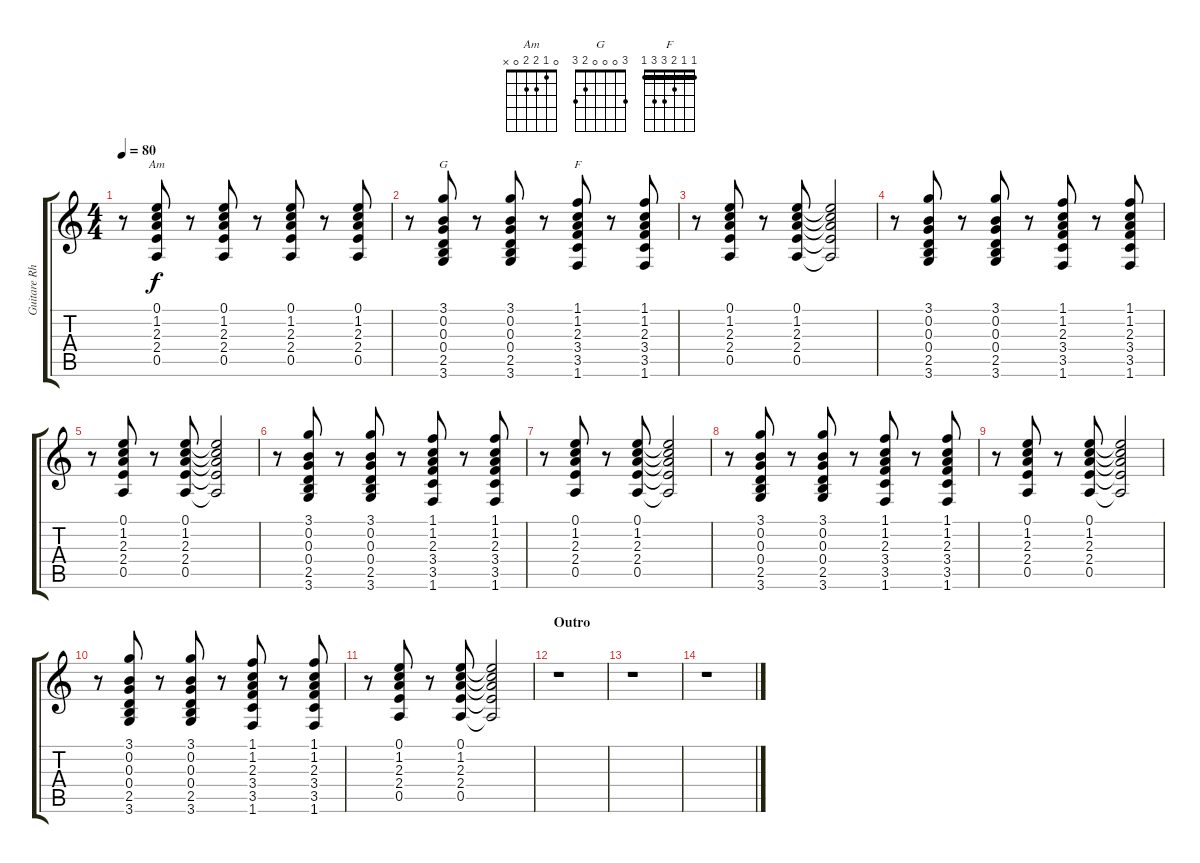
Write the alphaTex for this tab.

\track ("Guitare Rhytmique" "Guitare Rh") {instrument electricguitarjazz}
\staff {score tabs}
\tuning (E4 B3 G3 D3 A2 E2) {hide}
\chord ("Am" 0 1 2 2 0 x)
\chord ("G" 3 0 0 0 2 3)
\chord ("F" 1 1 2 3 3 1) {barre 1}
\ts (4 4)
\tempo 80
\clef g2
\ks c
r.8{dy f} (0.1 1.2 2.3 2.4 0.5).8{ch "Am"} r.8 (0.1 1.2 2.3 2.4 0.5).8 r.8 (0.1 1.2 2.3 2.4 0.5).8 r.8 (0.1 1.2 2.3 2.4 0.5).8 |
r.8 (3.1 0.2 0.3 0.4 2.5 3.6).8{ch "G"} r.8 (3.1 0.2 0.3 0.4 2.5 3.6).8 r.8 (1.1 1.2 2.3 3.4 3.5 1.6).8{ch "F"} r.8 (1.1 1.2 2.3 3.4 3.5 1.6).8 |
r.8 (0.1 1.2 2.3 2.4 0.5).8 r.8 (0.1 1.2 2.3 2.4 0.5).8 (0.1{t} 1.2{t} 2.3{t} 2.4{t} 0.5{t}).2 |
r.8 (3.1 0.2 0.3 0.4 2.5 3.6).8 r.8 (3.1 0.2 0.3 0.4 2.5 3.6).8 r.8 (1.1 1.2 2.3 3.4 3.5 1.6).8 r.8 (1.1 1.2 2.3 3.4 3.5 1.6).8 |
r.8 (0.1 1.2 2.3 2.4 0.5).8 r.8 (0.1 1.2 2.3 2.4 0.5).8 (0.1{t} 1.2{t} 2.3{t} 2.4{t} 0.5{t}).2 |
r.8 (3.1 0.2 0.3 0.4 2.5 3.6).8 r.8 (3.1 0.2 0.3 0.4 2.5 3.6).8 r.8 (1.1 1.2 2.3 3.4 3.5 1.6).8 r.8 (1.1 1.2 2.3 3.4 3.5 1.6).8 |
r.8 (0.1 1.2 2.3 2.4 0.5).8 r.8 (0.1 1.2 2.3 2.4 0.5).8 (0.1{t} 1.2{t} 2.3{t} 2.4{t} 0.5{t}).2 |
r.8 (3.1 0.2 0.3 0.4 2.5 3.6).8 r.8 (3.1 0.2 0.3 0.4 2.5 3.6).8 r.8 (1.1 1.2 2.3 3.4 3.5 1.6).8 r.8 (1.1 1.2 2.3 3.4 3.5 1.6).8 |
r.8 (0.1 1.2 2.3 2.4 0.5).8 r.8 (0.1 1.2 2.3 2.4 0.5).8 (0.1{t} 1.2{t} 2.3{t} 2.4{t} 0.5{t}).2 |
r.8 (3.1 0.2 0.3 0.4 2.5 3.6).8 r.8 (3.1 0.2 0.3 0.4 2.5 3.6).8 r.8 (1.1 1.2 2.3 3.4 3.5 1.6).8 r.8 (1.1 1.2 2.3 3.4 3.5 1.6).8 |
r.8 (0.1 1.2 2.3 2.4 0.5).8 r.8 (0.1 1.2 2.3 2.4 0.5).8 (0.1{t} 1.2{t} 2.3{t} 2.4{t} 0.5{t}).2 |
\section ("" "Outro")
r.1 |
r.1 |
r.1
